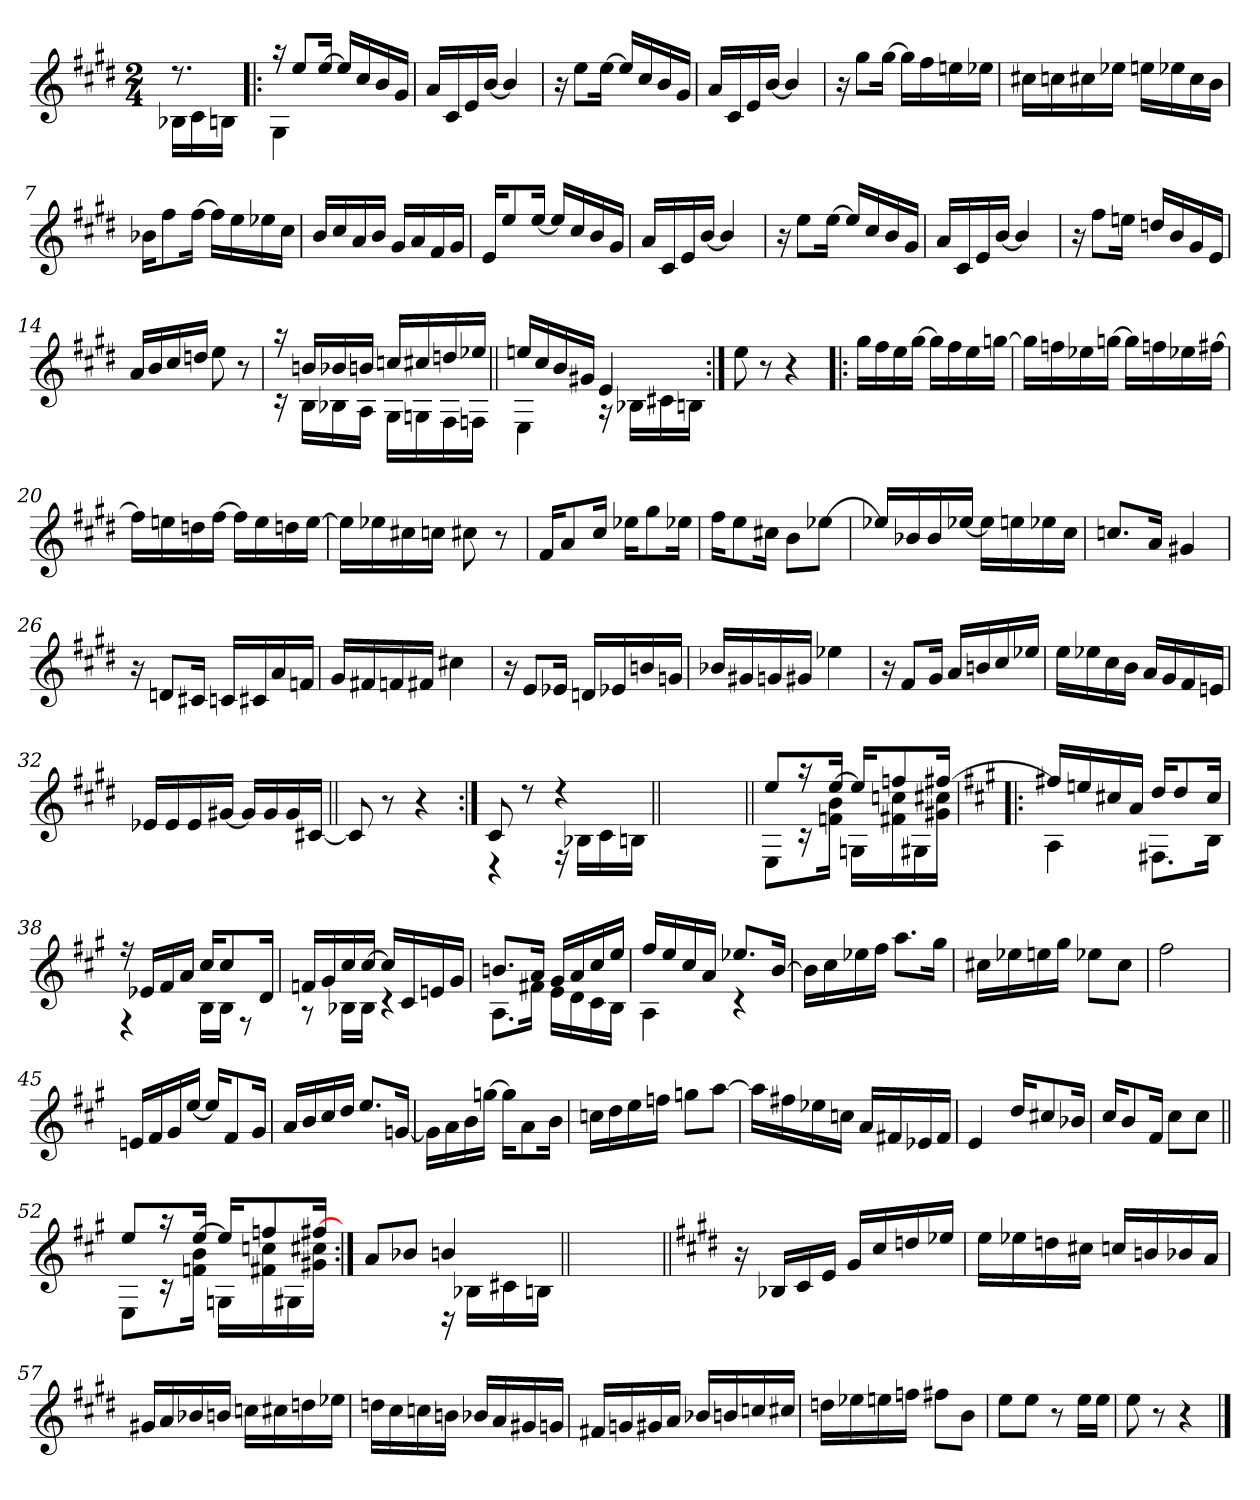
**kern
*part1
*staff1
*clefG2
*k[f#c#g#d#]
*E:
*M2/4
=
*^
8.r	16B-X!\LL
.	16c#!\
.	16Bn!\JJ
=1!|:	=1!|:
16raa	4G#!\
8ee/L	.
[>16ee/Jk	.
16ee/LL]	4ryy
16cc#/	.
16b/	.
16g#/JJ	.
*v	*v
=2
16a/LL
16c#/
16e/
[16b/JJ
4b/]
=3
16r
8ee\L
[16ee\Jk
16ee/LL]
16cc#/
16b/
16g#/JJ
=4
16a/LL
16c#/
16e/
[16b/JJ
4b/]
!!LO:LB:g=z
=5
16r
8gg#\L
[16gg#\Jk
16gg#\LL]
16ff#\
16een\
16ee-X\JJ
=6
16cc#X\LL
16ccn\
16cc#X\
16ee-X\JJ
16een\LL
16ee-X\
16cc#\
16b\JJ
=7
16b-X\KL
8ff#\
[16ff#\Jk
16ff#\LL]
16ee\
16ee-X\
16cc#\JJ
=8
16b/LL
16cc#/
16a/
16b/JJ
16g#/LL
16a/
16f#/
16g#/JJ
=9
16e/KL
8ee/
[16ee/Jk
16ee/LL]
16cc#/
16b/
16g#/JJ
=10
16a/LL
16c#/
16e/
[16b/JJ
4b/]
!!LO:LB:g=z
=11
16r
8ee\L
[16ee\Jk
16ee/LL]
16cc#/
16b/
16g#/JJ
=12
16a/LL
16c#/
16e/
[16b/JJ
4b/]
=13
16r
8ff#\L
16een\Jk
16ddn/LL
16b/
16g#/
16e/JJ
=14
16a/LL
16b/
16cc#/
16ddn/JJ
8ee\
8r
=15
*^
16raa	16rc
16bn/LL	16B!\LL
16b-X/	16B-X!\
16bn/JJ	16A!\JJ
16ccn/LL	16G#!\LL
16cc#X/	16Gn!\
16ddn/	16F#!\
16ee-X/JJ	16Fn!\JJ
!!LO:LB:g=z	!!
=16||	=16||
16een/LL	4E!\
16cc#/	.
16b/	.
16g#X/JJ	.
4e/	16rG
.	16B-X!\LL
.	16c#X!\
.	16Bn!\JJ
*v	*v
=17:|!
8ee\
8r
4r
=18!|:
16gg#\LL
16ff#\
16ee\
[16gg#\JJ
16gg#\LL]
16ff#\
16ee\
[16ggn\JJ
=19
16ggn\LL]
16ffn\
16ee-X\
[16ggn\JJ
16gg\LL]
16ffn\
16ee-X\
[16ff#X\JJ
=20
16ff#\LL]
16een\
16ddn\
[16ff#\JJ
16ff#\LL]
16ee\
16ddn\
[16ee\JJ
!!LO:LB:g=z
=21
16ee\LL]
16ee-X\
16cc#X\
16ccn\JJ
8cc#X\
8r
=22
16f#/KL
8a/
16cc#/Jk
16ee-X\KL
8gg#\
16ee-X\Jk
=23
16ff#\KL
8ee\
16cc#X\Jk
8b\L
[8ee-X\J
=24
16ee-X/LL]
16b-X/
16b-/
[16ee-X/JJ
16ee-\LL]
16een\
16ee-X\
16cc#\JJ
=25
8.ccn/L
16a/Jk
4g#X/
=26
16r
8d/L
16c#X/Jk
16cn/LL
16c#X/
16a/
16fn/JJ
!!LO:LB:g=z
=27
16g#/LL
16f#X/
16fn/
16f#X/JJ
4cc#X\
=28
16r
8e/L
16e-X/Jk
16dn/LL
16e-X/
16bn/
16gn/JJ
=29
16b-X/LL
16g#X/
16gn/
16g#X/JJ
4ee-X\
=30
16r
8f#/L
16g#/Jk
16a/LL
16bn/
16cc#/
16ee-X/JJ
=31
16ee\LL
16ee-X\
16cc#\
16b\JJ
16a/LL
16g#/
16f#/
16en/JJ
!!LO:LB:g=z
=32
16e-X/LL
16e-/
16e-/
[16g#X/JJ
16g#/LL]
16g#/
16g#/
[16c#X/JJ
=33||
8c#/]
8r
4r
=34:|!
*^
8c#/	4rD
8r	.
4r	16rF
.	16B-X!\LL
.	16c#!\
.	16Bn!\JJ
*v	*v
=35||
2ryy
=36||
*^
8ee/L	8E!\L
16r	16r
[>16ee/Jk	16fn!\ 16b!\Jk
16ee/KL]	16Gn!\LL
8ffn/	16f#X!\ 16ccn!\
.	16G#X!\
[>16ff#X/Jk	16g#X!\ 16cc#X!\JJ
!!LO:LB:g=z	!!
=37!|:	=37!|:
*k[f#c#g#]	*
*A:	*
16ff#X/LL]	4A!\
16een/	.
16cc#X/	.
16a/JJ	.
16dd/KL	8.F#X!\L
8dd/	.
16cc#/Jk	16B!\Jk
=38	=38
16r	4rF
16e-X/LL	.
16f#/	.
16a/JJ	.
16cc#/KL	16B!\LL
8cc#/	16B!\JJ
.	8rF
16d/Jk	.
=39	=39
16fn/LL	8rG
16g#/	.
16cc#/	16B-X!\LL
[>16cc#/JJ	16B-!\JJ
16cc#/LL]	4rc
16c#/	.
16en/	.
16g#/JJ	.
=40	=40
8.bn/L	8.A!\L
16a/Jk	16f#X!\Jk
16g#/LL	16e!\LL
16a/	16d!\
16cc#/	16c#!\
16ee/JJ	16B!\JJ
=41	=41
16ff#/LL	4A!\
16ee/	.
16cc#/	.
16a/JJ	.
8.ee-X/L	4rc
[>16b/Jk	.
*v	*v
!!LO:LB:g=z
=42
16b\LL]
16cc#\
16ee-X\
16ff#\JJ
8.aa\L
16gg#\Jk
=43
16cc#X\LL
16ee-X\
16een\
16gg#\JJ
8ee-X\L
8cc#\J
=44
2ff#\
=45
16en/LL
16f#/
16g#/
[16ee/JJ
16ee/KL]
8f#/
16g#/Jk
=46
16a/LL
16b/
16cc#/
16dd/JJ
8.ee/L
[16gn/Jk
=47
16gn\LL]
16a\
16b\
[16ggn\JJ
16ggn\KL]
8a\
16b\Jk
!!LO:LB:g=z
=48
16ccn\LL
16dd\
16ee\
16ffn\JJ
8ggn\L
[8aa\J
=49
16aa\LL]
16ff#X\
16ee-X\
16ccn\JJ
16a/LL
16f#X/
16e-X/
16f#/JJ
=50
4e/
16dd/KL
8cc#X/
16b-X/Jk
=51
16cc#/KL
8b/
16f#/Jk
8cc#\L
8cc#\J
=52||
*^
8ee/L	8E!\L
16r	16r
[>16ee/Jk	16fn!\ 16b!\Jk
16ee/KL]	16Gn!\LL
8ffn/	16f#X!\ 16ccn!\
.	16G#X!\
[>16ff#X/Jk	16g#X!\ 16cc#X!\JJ
!!LO:LB:g=z	!!
=53:|!	=53:|!
8a/L	4ryy
8b-X/J	.
4bn/	16rC
.	16B-X!\LL
.	16c#X!\
.	16Bn!\JJ
*v	*v
=54||
2ryy
=55||
*k[f#c#g#d#]
*E:
16r
16B-X/LL
16c#/
16e/JJ
16g#/LL
16cc#/
16ddn/
16ee-X/JJ
=56
16ee\LL
16ee-X\
16ddn\
16cc#X\JJ
16ccn/LL
16bn/
16b-X/
16a/JJ
=57
16g#X/LL
16a/
16b-X/
16bn/JJ
16ccn\LL
16cc#X\
16ddn\
16ee-X\JJ
!!LO:LB:g=z
=58
16ddn\LL
16cc#\
16ccn\
16bn\JJ
16b-X/LL
16a/
16g#X/
16gn/JJ
=59
16f#X/LL
16gn/
16g#X/
16a/JJ
16b-X/LL
16bn/
16ccn/
16cc#X/JJ
=60
16ddn\LL
16ee-X\
16een\
16ffn\JJ
8ff#X\L
8b\J
=61
8ee\L
8ee\J
8r
16ee\LL
16ee\JJ
=62
8ee\
8r
4r
==
*-
